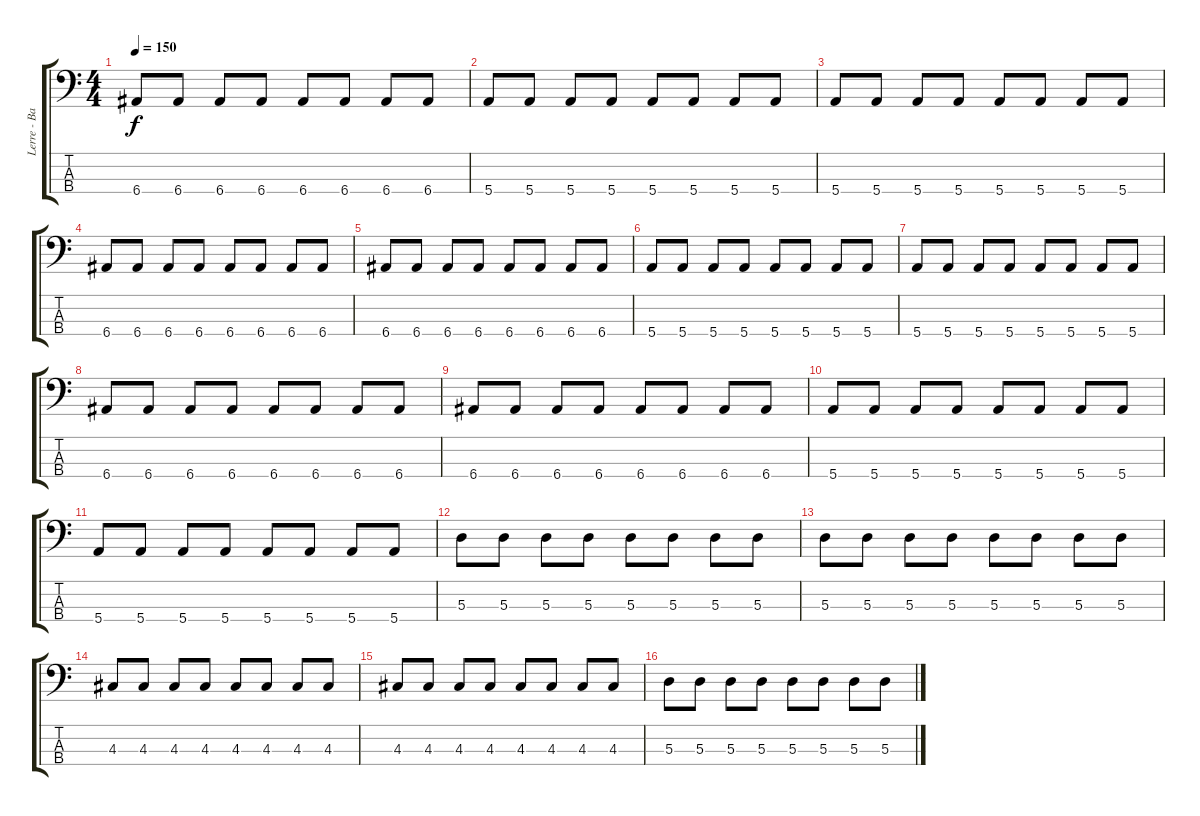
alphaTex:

\track ("Lerre - Bass" "Lerre - Ba") {instrument electricbasspick}
\staff {score tabs}
\tuning (G2 D2 A1 E1) {hide}
\ts (4 4)
\tempo 150
\clef f4
\ks c
6.4.8{dy f} 6.4.8 6.4.8 6.4.8 6.4.8 6.4.8 6.4.8 6.4.8 |
5.4.8 5.4.8 5.4.8 5.4.8 5.4.8 5.4.8 5.4.8 5.4.8 |
5.4.8 5.4.8 5.4.8 5.4.8 5.4.8 5.4.8 5.4.8 5.4.8 |
6.4.8 6.4.8 6.4.8 6.4.8 6.4.8 6.4.8 6.4.8 6.4.8 |
6.4.8 6.4.8 6.4.8 6.4.8 6.4.8 6.4.8 6.4.8 6.4.8 |
5.4.8 5.4.8 5.4.8 5.4.8 5.4.8 5.4.8 5.4.8 5.4.8 |
5.4.8 5.4.8 5.4.8 5.4.8 5.4.8 5.4.8 5.4.8 5.4.8 |
6.4.8 6.4.8 6.4.8 6.4.8 6.4.8 6.4.8 6.4.8 6.4.8 |
6.4.8 6.4.8 6.4.8 6.4.8 6.4.8 6.4.8 6.4.8 6.4.8 |
5.4.8 5.4.8 5.4.8 5.4.8 5.4.8 5.4.8 5.4.8 5.4.8 |
5.4.8 5.4.8 5.4.8 5.4.8 5.4.8 5.4.8 5.4.8 5.4.8 |
5.3.8 5.3.8 5.3.8 5.3.8 5.3.8 5.3.8 5.3.8 5.3.8 |
5.3.8 5.3.8 5.3.8 5.3.8 5.3.8 5.3.8 5.3.8 5.3.8 |
4.3.8 4.3.8 4.3.8 4.3.8 4.3.8 4.3.8 4.3.8 4.3.8 |
4.3.8 4.3.8 4.3.8 4.3.8 4.3.8 4.3.8 4.3.8 4.3.8 |
5.3.8 5.3.8 5.3.8 5.3.8 5.3.8 5.3.8 5.3.8 5.3.8
